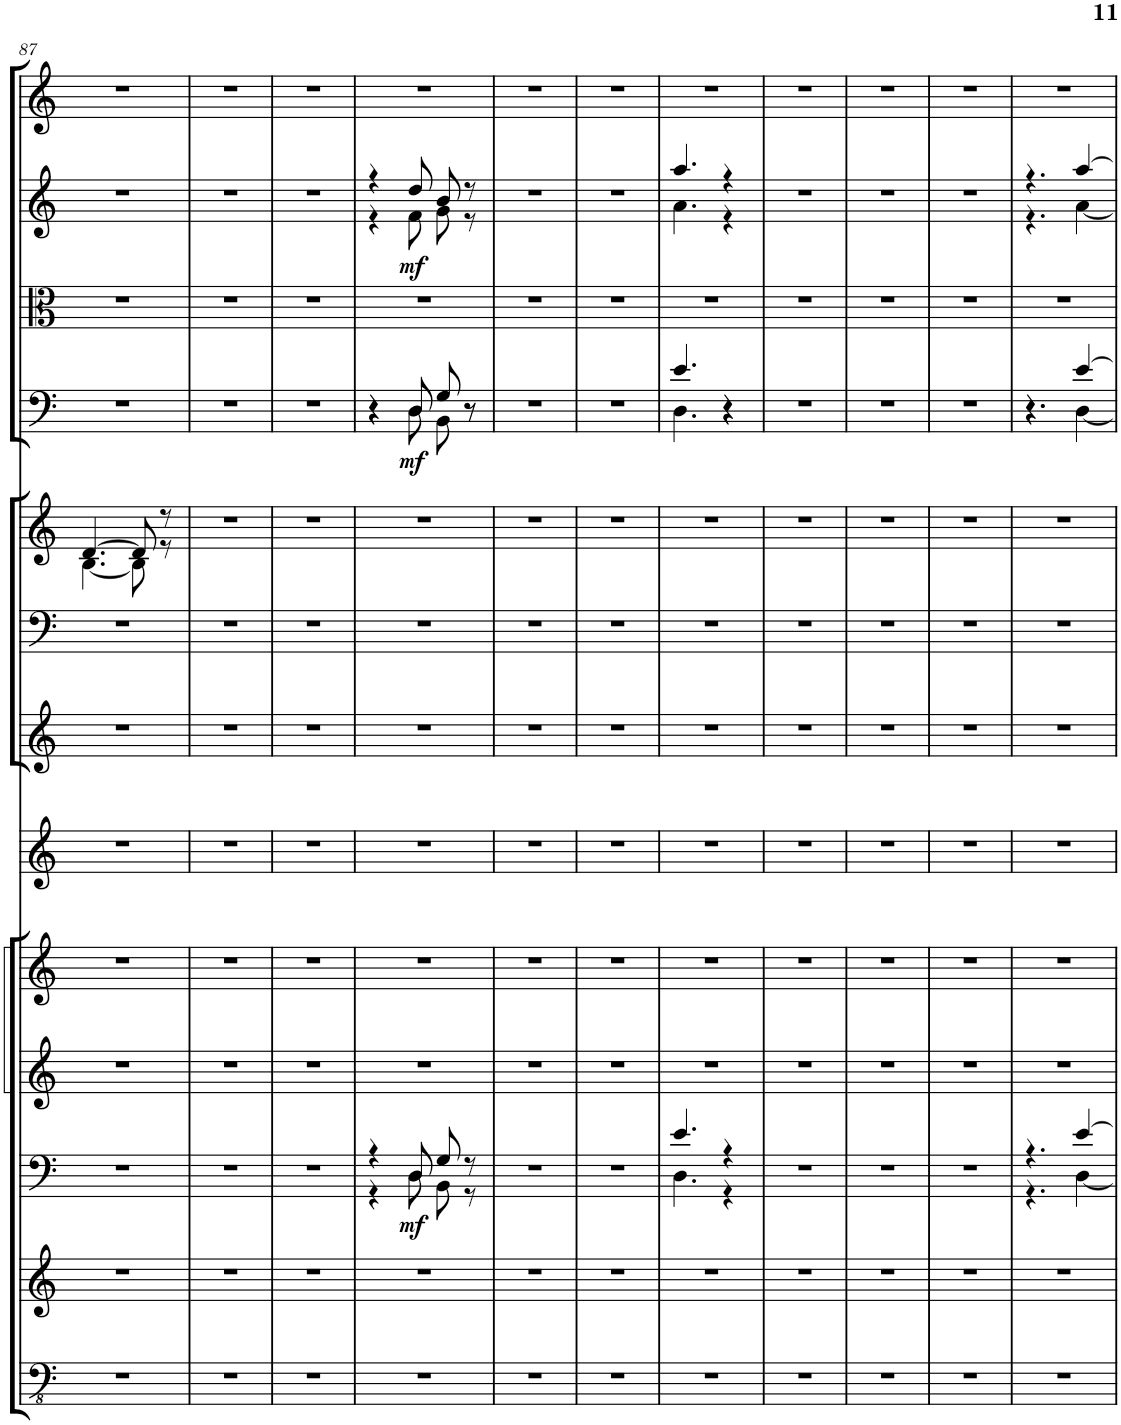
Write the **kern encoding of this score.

**kern	**kern	**kern	**dynam	**kern	**kern	**kern	**kern	**kern	**kern	**kern	**dynam	**kern	**kern	**dynam	**kern
*part13	*part12	*part11	*part11	*part10	*part9	*part8	*part7	*part6	*part5	*part4	*part4	*part3	*part2	*part2	*part1
*staff13	*staff12	*staff11	*staff11	*staff10	*staff9	*staff8	*staff7	*staff6	*staff5	*staff4	*staff4	*staff3	*staff2	*staff2	*staff1
*I"Contrabasses	*I"Violoncellos	*I"Violas	*	*I"Violins 2	*I"Violins 1	*I"Timpani	*I"Tenor Trombone	*I"Trumpet in Bb	*I"Horn in F	*I"Bassoon	*	*I"Clarinet in Bb	*I"Oboe	*	*I"Flute
*	*	*	*	*	*	*I'Timp	*I'Trb	*I'Tpt	*I'Hn	*I'Bsn	*	*I'Cl	*I'Ob	*	*I'Fl
!!LO:PB:g=z
*clefFv4	*clefG2	*clefF4	*	*clefG2	*clefG2	*clefG2	*clefG2	*clefF4	*clefG2	*clefF4	*	*clefC3	*clefG2	*	*clefG2
*	*	*	*	*	*	*	*	*Trd1c2	*Trd4c7	*	*	*Trd1c2	*	*	*
*k[]	*k[]	*k[]	*	*k[]	*k[]	*k[]	*k[]	*k[]	*k[]	*k[]	*	*k[]	*k[]	*	*k[]
*M5/8	*M5/8	*M5/8	*	*M5/8	*M5/8	*M5/8	*M5/8	*M5/8	*M5/8	*M5/8	*	*M5/8	*M5/8	*	*M5/8
=87	=87	=87	=87	=87	=87	=87	=87	=87	=87	=87	=87	=87	=87	=87	=87
*	*	*	*	*	*	*	*	*	*^	*	*	*	*	*	*
8%5r	8%5r	8%5r	.	8%5r	8%5r	8%5r	8%5r	8%5r	[4.d/	[4.B\	8%5r	.	8%5r	8%5r	.	8%5r
.	.	.	.	.	.	.	.	.	8d/]	8B\]	.	.	.	.	.	.
.	.	.	.	.	.	.	.	.	8r	8r	.	.	.	.	.	.
*	*	*	*	*	*	*	*	*	*v	*v	*	*	*	*	*	*
=88	=88	=88	=88	=88	=88	=88	=88	=88	=88	=88	=88	=88	=88	=88	=88
8%5r	8%5r	8%5r	.	8%5r	8%5r	8%5r	8%5r	8%5r	8%5r	8%5r	.	8%5r	8%5r	.	8%5r
=89	=89	=89	=89	=89	=89	=89	=89	=89	=89	=89	=89	=89	=89	=89	=89
8%5r	8%5r	8%5r	.	8%5r	8%5r	8%5r	8%5r	8%5r	8%5r	8%5r	.	8%5r	8%5r	.	8%5r
=90	=90	=90	=90	=90	=90	=90	=90	=90	=90	=90	=90	=90	=90	=90	=90
*	*	*^	*	*	*	*	*	*	*	*^	*	*	*^	*	*
8%5r	8%5r	4r	4r	.	8%5r	8%5r	8%5r	8%5r	8%5r	8%5r	4r	4r	.	8%5r	4r	4r	.	8%5r
!	!	!	!	!LO:DY:b	!	!	!	!	!	!	!	!	!LO:DY:b	!	!	!	!LO:DY:b	!
.	.	8D/L	8D\L	mf	.	.	.	.	.	.	8D/L	8D\L	mf	.	8dd/L	8f\L	mf	.
.	.	8G/J	8BB\J	.	.	.	.	.	.	.	8G/J	8BB\J	.	.	8b/J	8g\J	.	.
.	.	8r	8r	.	.	.	.	.	.	.	8r	8r	.	.	8r	8r	.	.
*	*	*v	*v	*	*	*	*	*	*	*	*v	*v	*	*	*v	*v	*	*
=91	=91	=91	=91	=91	=91	=91	=91	=91	=91	=91	=91	=91	=91	=91	=91
8%5r	8%5r	8%5r	.	8%5r	8%5r	8%5r	8%5r	8%5r	8%5r	8%5r	.	8%5r	8%5r	.	8%5r
=92	=92	=92	=92	=92	=92	=92	=92	=92	=92	=92	=92	=92	=92	=92	=92
8%5r	8%5r	8%5r	.	8%5r	8%5r	8%5r	8%5r	8%5r	8%5r	8%5r	.	8%5r	8%5r	.	8%5r
=93	=93	=93	=93	=93	=93	=93	=93	=93	=93	=93	=93	=93	=93	=93	=93
*	*	*^	*	*	*	*	*	*	*	*^	*	*	*^	*	*
8%5r	8%5r	4.e/	4.D\	.	8%5r	8%5r	8%5r	8%5r	8%5r	8%5r	4.e/	4.D\	.	8%5r	4.aa/	4.a\	.	8%5r
.	.	4r	4r	.	.	.	.	.	.	.	4r	4r	.	.	4r	4r	.	.
*	*	*v	*v	*	*	*	*	*	*	*	*v	*v	*	*	*v	*v	*	*
=94	=94	=94	=94	=94	=94	=94	=94	=94	=94	=94	=94	=94	=94	=94	=94
8%5r	8%5r	8%5r	.	8%5r	8%5r	8%5r	8%5r	8%5r	8%5r	8%5r	.	8%5r	8%5r	.	8%5r
=95	=95	=95	=95	=95	=95	=95	=95	=95	=95	=95	=95	=95	=95	=95	=95
8%5r	8%5r	8%5r	.	8%5r	8%5r	8%5r	8%5r	8%5r	8%5r	8%5r	.	8%5r	8%5r	.	8%5r
=96	=96	=96	=96	=96	=96	=96	=96	=96	=96	=96	=96	=96	=96	=96	=96
8%5r	8%5r	8%5r	.	8%5r	8%5r	8%5r	8%5r	8%5r	8%5r	8%5r	.	8%5r	8%5r	.	8%5r
=97	=97	=97	=97	=97	=97	=97	=97	=97	=97	=97	=97	=97	=97	=97	=97
*	*	*^	*	*	*	*	*	*	*	*^	*	*	*^	*	*
8%5r	8%5r	4.r	4.r	.	8%5r	8%5r	8%5r	8%5r	8%5r	8%5r	4.r	4.r	.	8%5r	4.r	4.r	.	8%5r
.	.	[4e/	[4D\	.	.	.	.	.	.	.	[4e/	[4D\	.	.	[4aa/	[4a\	.	.
*	*	*v	*v	*	*	*	*	*	*	*	*v	*v	*	*	*v	*v	*	*
=	=	=	=	=	=	=	=	=	=	=	=	=	=	=	=
*-	*-	*-	*-	*-	*-	*-	*-	*-	*-	*-	*-	*-	*-	*-	*-
